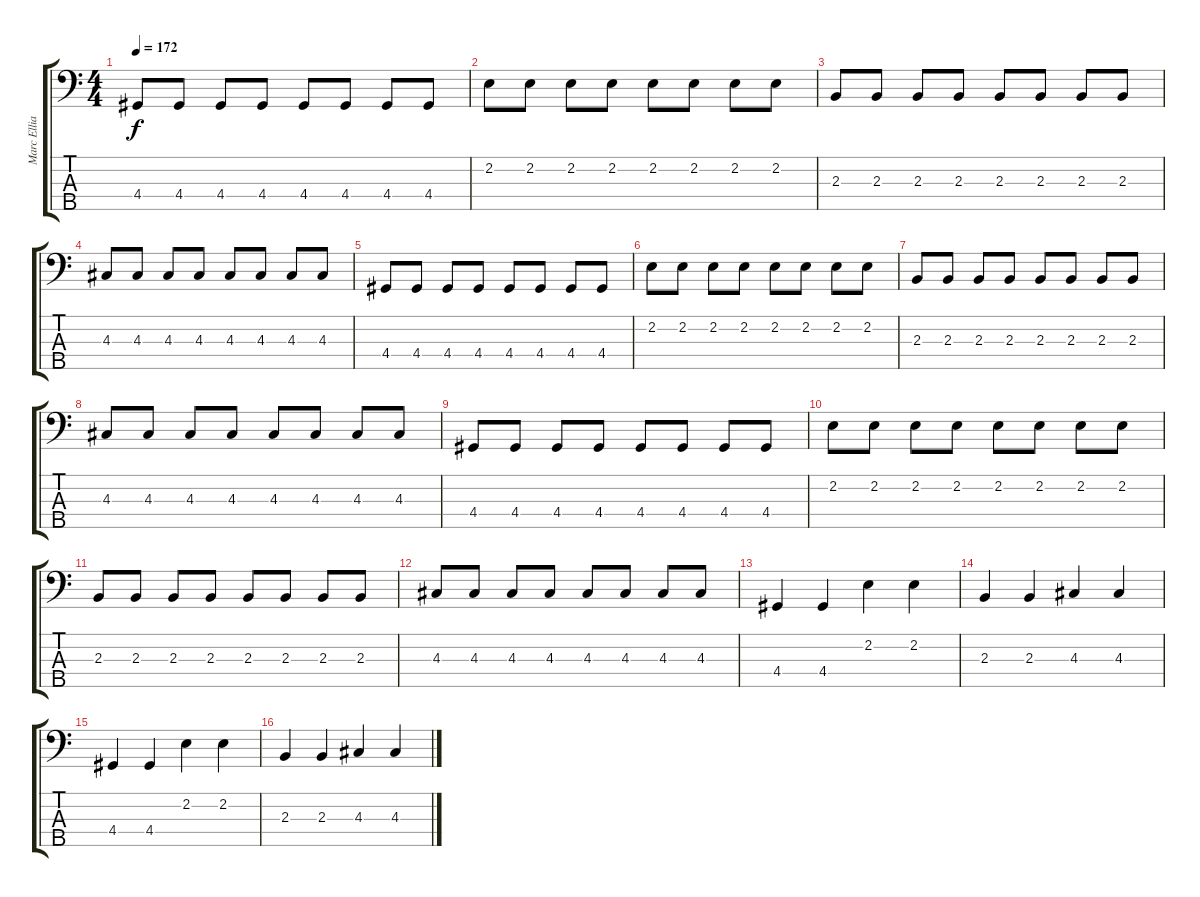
\track ("Marc Elliard" "Marc Ellia") {instrument electricbassfinger}
\staff {score tabs}
\tuning (G2 D2 A1 E1 B0) {hide}
\ts (4 4)
\tempo 172
\clef f4
\ks c
4.4.8{dy f} 4.4.8 4.4.8 4.4.8 4.4.8 4.4.8 4.4.8 4.4.8 |
2.2.8 2.2.8 2.2.8 2.2.8 2.2.8 2.2.8 2.2.8 2.2.8 |
2.3.8 2.3.8 2.3.8 2.3.8 2.3.8 2.3.8 2.3.8 2.3.8 |
4.3.8 4.3.8 4.3.8 4.3.8 4.3.8 4.3.8 4.3.8 4.3.8 |
4.4.8 4.4.8 4.4.8 4.4.8 4.4.8 4.4.8 4.4.8 4.4.8 |
2.2.8 2.2.8 2.2.8 2.2.8 2.2.8 2.2.8 2.2.8 2.2.8 |
2.3.8 2.3.8 2.3.8 2.3.8 2.3.8 2.3.8 2.3.8 2.3.8 |
4.3.8 4.3.8 4.3.8 4.3.8 4.3.8 4.3.8 4.3.8 4.3.8 |
4.4.8 4.4.8 4.4.8 4.4.8 4.4.8 4.4.8 4.4.8 4.4.8 |
2.2.8 2.2.8 2.2.8 2.2.8 2.2.8 2.2.8 2.2.8 2.2.8 |
2.3.8 2.3.8 2.3.8 2.3.8 2.3.8 2.3.8 2.3.8 2.3.8 |
4.3.8 4.3.8 4.3.8 4.3.8 4.3.8 4.3.8 4.3.8 4.3.8 |
4.4.4 4.4.4 2.2.4 2.2.4 |
2.3.4 2.3.4 4.3.4 4.3.4 |
4.4.4 4.4.4 2.2.4 2.2.4 |
2.3.4 2.3.4 4.3.4 4.3.4
